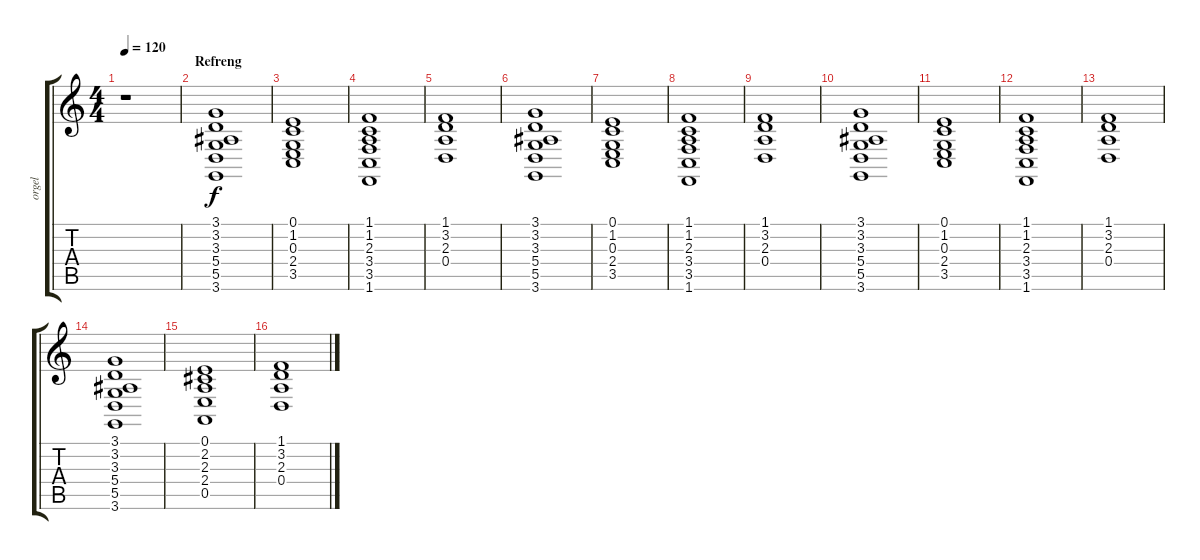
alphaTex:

\track ("orgel" "orgel") {instrument churchorgan}
\staff {score tabs}
\tuning (E4 B3 G3 D3 A2 E2) {hide}
\ts (4 4)
\tempo 120
\clef g2
\ks c
r.1{dy f} |
\section ("" "Refreng")
(3.1 3.2 3.3 5.4 5.5 3.6).1 |
(0.1 1.2 0.3 2.4 3.5).1 |
(1.1 1.2 2.3 3.4 3.5 1.6).1 |
(1.1 3.2 2.3 0.4).1 |
(3.1 3.2 3.3 5.4 5.5 3.6).1 |
(0.1 1.2 0.3 2.4 3.5).1 |
(1.1 1.2 2.3 3.4 3.5 1.6).1 |
(1.1 3.2 2.3 0.4).1 |
(3.1 3.2 3.3 5.4 5.5 3.6).1 |
(0.1 1.2 0.3 2.4 3.5).1 |
(1.1 1.2 2.3 3.4 3.5 1.6).1 |
(1.1 3.2 2.3 0.4).1 |
(3.1 3.2 3.3 5.4 5.5 3.6).1 |
(0.1 2.2 2.3 2.4 0.5).1 |
(1.1 3.2 2.3 0.4).1
